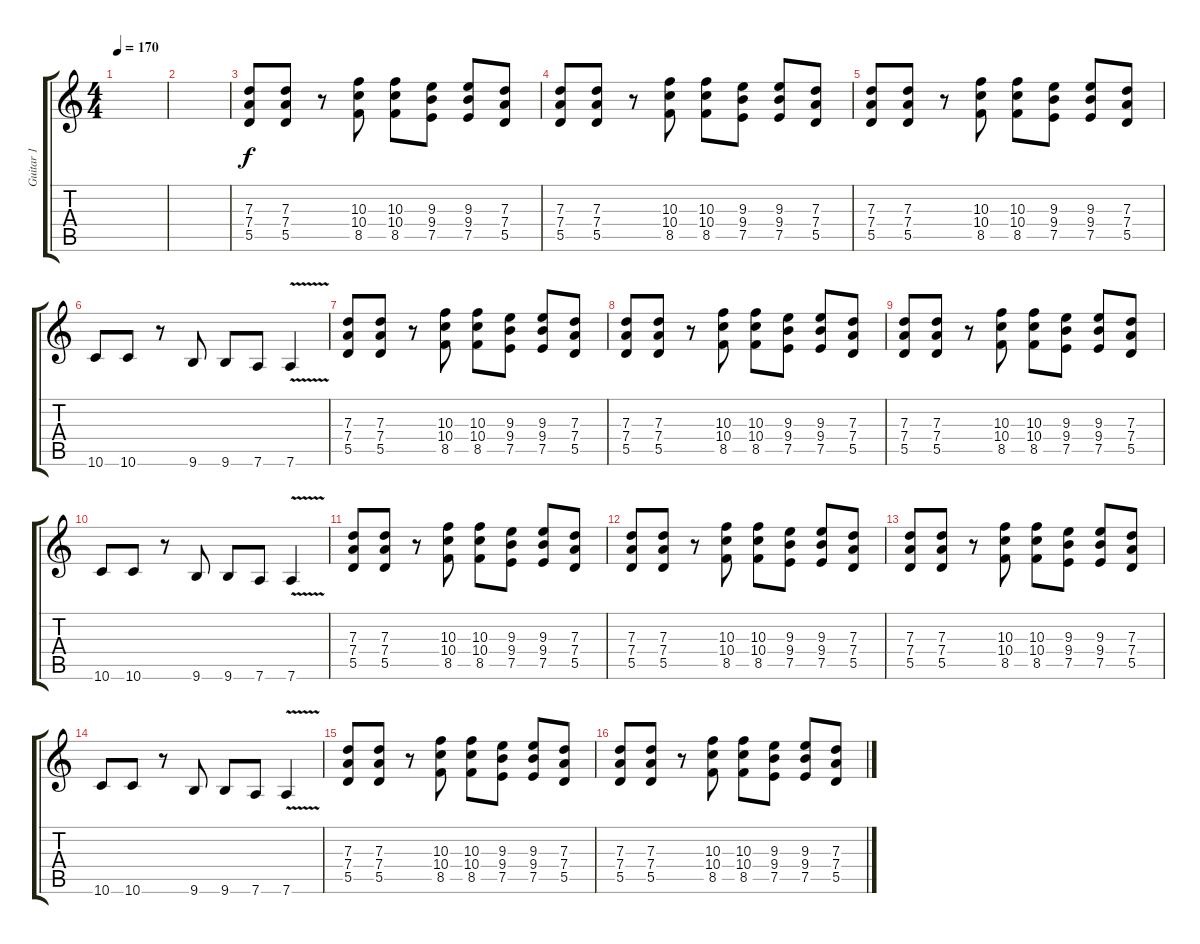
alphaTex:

\track ("Guitar 1" "Guitar 1") {instrument acousticguitarsteel}
\staff {score tabs}
\tuning (E4 B3 G3 D3 A2 D2) {hide}
\ts (4 4)
\tempo 170
\clef g2
\ks c
|
|
(7.3 7.4 5.5).8 (7.3 7.4 5.5).8 r.8 (10.3 10.4 8.5).8 (10.3 10.4 8.5).8 (9.3 9.4 7.5).8 (9.3 9.4 7.5).8 (7.3 7.4 5.5).8 |
(7.3 7.4 5.5).8 (7.3 7.4 5.5).8 r.8 (10.3 10.4 8.5).8 (10.3 10.4 8.5).8 (9.3 9.4 7.5).8 (9.3 9.4 7.5).8 (7.3 7.4 5.5).8 |
(7.3 7.4 5.5).8 (7.3 7.4 5.5).8 r.8 (10.3 10.4 8.5).8 (10.3 10.4 8.5).8 (9.3 9.4 7.5).8 (9.3 9.4 7.5).8 (7.3 7.4 5.5).8 |
10.6.8 10.6.8 r.8 9.6.8 9.6.8 7.6.8 7.6{v}.4 |
(7.3 7.4 5.5).8 (7.3 7.4 5.5).8 r.8 (10.3 10.4 8.5).8 (10.3 10.4 8.5).8 (9.3 9.4 7.5).8 (9.3 9.4 7.5).8 (7.3 7.4 5.5).8 |
(7.3 7.4 5.5).8 (7.3 7.4 5.5).8 r.8 (10.3 10.4 8.5).8 (10.3 10.4 8.5).8 (9.3 9.4 7.5).8 (9.3 9.4 7.5).8 (7.3 7.4 5.5).8 |
(7.3 7.4 5.5).8 (7.3 7.4 5.5).8 r.8 (10.3 10.4 8.5).8 (10.3 10.4 8.5).8 (9.3 9.4 7.5).8 (9.3 9.4 7.5).8 (7.3 7.4 5.5).8 |
10.6.8 10.6.8 r.8 9.6.8 9.6.8 7.6.8 7.6{v}.4 |
(7.3 7.4 5.5).8 (7.3 7.4 5.5).8 r.8 (10.3 10.4 8.5).8 (10.3 10.4 8.5).8 (9.3 9.4 7.5).8 (9.3 9.4 7.5).8 (7.3 7.4 5.5).8 |
(7.3 7.4 5.5).8 (7.3 7.4 5.5).8 r.8 (10.3 10.4 8.5).8 (10.3 10.4 8.5).8 (9.3 9.4 7.5).8 (9.3 9.4 7.5).8 (7.3 7.4 5.5).8 |
(7.3 7.4 5.5).8 (7.3 7.4 5.5).8 r.8 (10.3 10.4 8.5).8 (10.3 10.4 8.5).8 (9.3 9.4 7.5).8 (9.3 9.4 7.5).8 (7.3 7.4 5.5).8 |
10.6.8 10.6.8 r.8 9.6.8 9.6.8 7.6.8 7.6{v}.4 |
(7.3 7.4 5.5).8 (7.3 7.4 5.5).8 r.8 (10.3 10.4 8.5).8 (10.3 10.4 8.5).8 (9.3 9.4 7.5).8 (9.3 9.4 7.5).8 (7.3 7.4 5.5).8 |
(7.3 7.4 5.5).8 (7.3 7.4 5.5).8 r.8 (10.3 10.4 8.5).8 (10.3 10.4 8.5).8 (9.3 9.4 7.5).8 (9.3 9.4 7.5).8 (7.3 7.4 5.5).8
